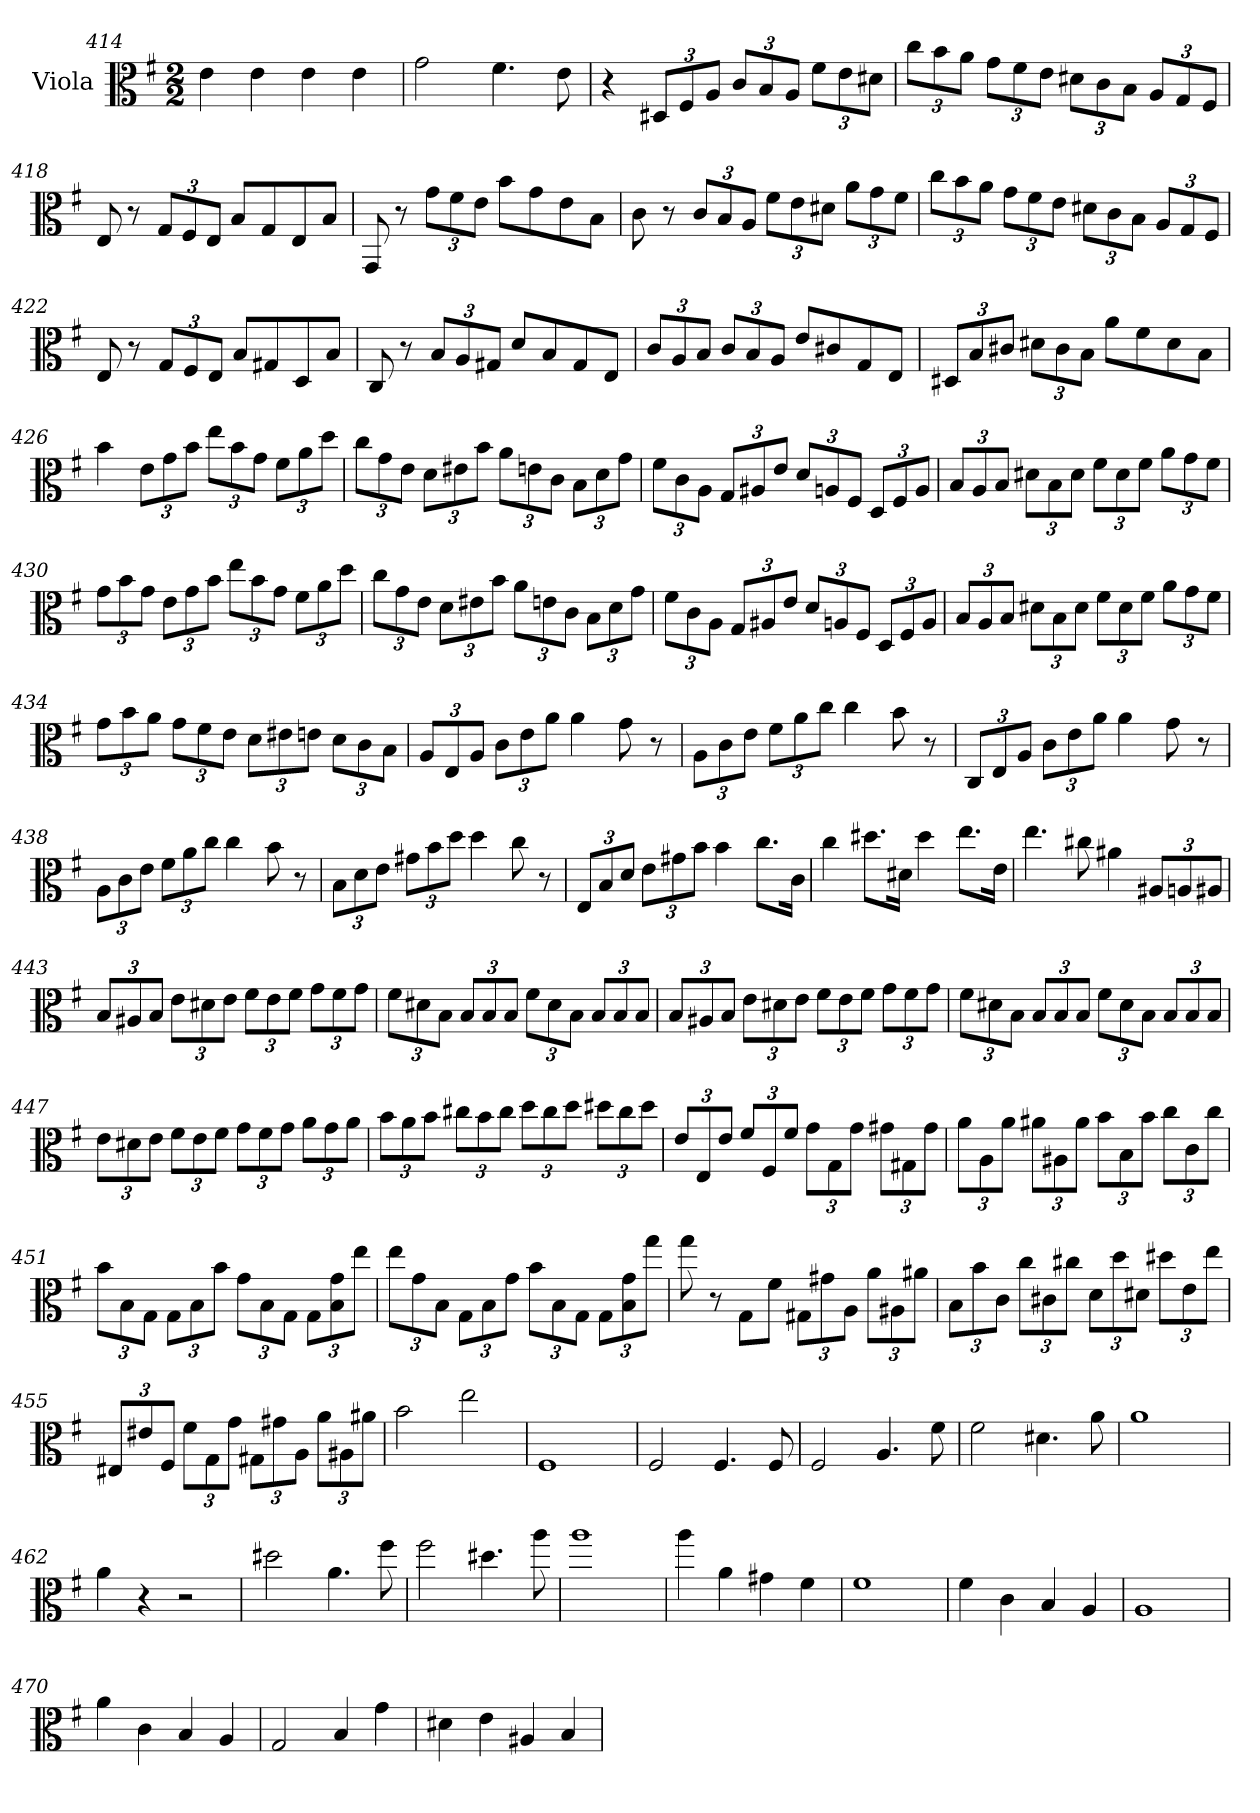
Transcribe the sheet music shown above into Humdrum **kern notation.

**kern
*part1
*staff1
*I"Viola
*I'Vla.
!!LO:LB:g=z
*clefC3
*k[f#]
*M2/2
=414
4e\
4e\
4e\
4e\
=415
2g\
4.f#\
8e\
=416
4r
*Xbrackettup
12D#X/L
12F#/
12A/J
12c/L
12B/
12A/J
12f#\L
12e\
12d#X\J
=417
12cc\L
12b\
12a\J
12g\L
12f#\
12e\J
12d#X\L
12c\
12B\J
12A/L
12G/
12F#/J
=418
8E/
8r
12G/L
12F#/
12E/J
8B/L
8G/
8E/
8B/J
!!LO:LB:g=z
=419
8GG/
8r
12g\L
12f#\
12e\J
8b\L
8g\
8e\
8B\J
=420
8c\
8r
12c/L
12B/
12A/J
12f#\L
12e\
12d#X\J
12a\L
12g\
12f#\J
=421
12cc\L
12b\
12a\J
12g\L
12f#\
12e\J
12d#X\L
12c\
12B\J
12A/L
12G/
12F#/J
=422
8E/
8r
12G/L
12F#/
12E/J
8B/L
8G#X/
8D/
8B/J
!!LO:LB:g=z
=423
8C/
8r
12B/L
12A/
12G#X/J
8d/L
8B/
8G#/
8E/J
=424
12c/L
12A/
12B/J
12c/L
12B/
12A/J
8e/L
8c#X/
8G/
8E/J
=425
12D#X/L
12B/
12c#X/J
12d#X\L
12c#\
12B\J
8a\L
8f#\
8d#\
8B\J
=426
4b\
12e\L
12g\
12b\J
12ee\L
12b\
12g\J
12f#\L
12a\
12dd\J
!!LO:LB:g=z
=427
12cc\L
12g\
12e\J
12d\L
12e#X\
12b\J
12a\L
12en\
12c\J
12B\L
12d\
12g\J
=428
12f#\L
12c\
12A\J
12G/L
12A#X/
12e/J
12d/L
12An/
12F#/J
12D/L
12F#/
12A/J
=429
12B/L
12A/
12B/J
12d#X\L
12B\
12d#\J
12f#\L
12d#\
12f#\J
12a\L
12g\
12f#\J
=430
12g\L
12b\
12g\J
12e\L
12g\
12b\J
12ee\L
12b\
12g\J
12f#\L
12a\
12dd\J
!!LO:LB:g=z
=431
12cc\L
12g\
12e\J
12d\L
12e#X\
12b\J
12a\L
12en\
12c\J
12B\L
12d\
12g\J
=432
12f#\L
12c\
12A\J
12G/L
12A#X/
12e/J
12d/L
12An/
12F#/J
12D/L
12F#/
12A/J
=433
12B/L
12A/
12B/J
12d#X\L
12B\
12d#\J
12f#\L
12d#\
12f#\J
12a\L
12g\
12f#\J
=434
12g\L
12b\
12a\J
12g\L
12f#\
12e\J
12d\L
12e#X\
12en\J
12d\L
12c\
12B\J
!!LO:LB:g=z
=435
12A/L
12E/
12A/J
12c\L
12e\
12a\J
4a\
8g\
8r
=436
12A\L
12c\
12e\J
12f#\L
12a\
12cc\J
4cc\
8b\
8r
=437
12C/L
12E/
12A/J
12c\L
12e\
12a\J
4a\
8g\
8r
=438
12A\L
12c\
12e\J
12f#\L
12a\
12cc\J
4cc\
8b\
8r
=439
12B\L
12d\
12e\J
12g#X\L
12b\
12dd\J
4dd\
8cc\
8r
!!LO:PB:g=z
=440
12E/L
12B/
12d/J
12e\L
12g#X\
12b\J
4b\
8.cc\L
16c\Jk
=441
4cc\
8.dd#X\L
16d#X\Jk
4dd#\
8.ee\L
16e\Jk
=442
4.ee\
8cc#X\
4a#X\
12A#X/L
12An/
12A#X/J
=443
12B/L
12A#X/
12B/J
12e\L
12d#X\
12e\J
12f#\L
12e\
12f#\J
12g\L
12f#\
12g\J
=444
12f#\L
12d#X\
12B\J
12B/L
12B/
12B/J
12f#\L
12d#\
12B\J
12B/L
12B/
12B/J
!!LO:LB:g=z
=445
12B/L
12A#X/
12B/J
12e\L
12d#X\
12e\J
12f#\L
12e\
12f#\J
12g\L
12f#\
12g\J
=446
12f#\L
12d#X\
12B\J
12B/L
12B/
12B/J
12f#\L
12d#\
12B\J
12B/L
12B/
12B/J
=447
12e\L
12d#X\
12e\J
12f#\L
12e\
12f#\J
12g\L
12f#\
12g\J
12a\L
12g\
12a\J
=448
12b\L
12a\
12b\J
12cc#X\L
12b\
12cc#\J
12dd\L
12cc#\
12dd\J
12dd#X\L
12cc#\
12dd#\J
!!LO:LB:g=z
=449
12e/L
12E/
12e/J
12f#/L
12F#/
12f#/J
12g\L
12G\
12g\J
12g#X\L
12G#X\
12g#\J
=450
12a\L
12A\
12a\J
12a#X\L
12A#X\
12a#\J
12b\L
12B\
12b\J
12cc\L
12c\
12cc\J
=451
12b\L
12B\
12G\J
12G\L
12B\
12b\J
12g\L
12B\
12G\J
12G\L
12B\ 12g\
12ee\J
=452
12ee\L
12g\
12B\J
12G\L
12B\
12g\J
12b\L
12B\
12G\J
12G\L
12B\ 12g\
12gg\J
!!LO:LB:g=z
=453
8gg\
8r
8G\L
8f#\J
12G#X\L
12g#X\
12A\J
12a\L
12A#X\
12a#X\J
=454
12B\L
12b\
12c\J
12cc\L
12c#X\
12cc#X\J
12d\L
12dd\
12d#X\J
12dd#X\L
12e\
12ee\J
=455
12E#X/L
12e#X/
12F#/J
12f#\L
12G\
12g\J
12G#X\L
12g#X\
12A\J
12a\L
12A#X\
12a#X\J
=456
2b\
2ee\
=457
1F#
=458
2F#/
4.F#/
8F#/
!!LO:LB:g=z
=459
2F#/
4.A/
8f#\
=460
2f#\
4.d#X\
8a\
=461
1a
=462
4a\
4r
2r
=463
2dd#X\
4.a\
8ff#\
=464
2ff#\
4.dd#X\
8aa\
=465
1aa
=466
4aa\
4a\
4g#X\
4f#\
=467
1f#
=468
4f#\
4c\
4B/
4A/
!!LO:LB:g=z
=469
1A
=470
4a\
4c\
4B/
4A/
=471
2G/
4B/
4g\
=472
4d#X\
4e\
4A#X/
4B/
=
*-
